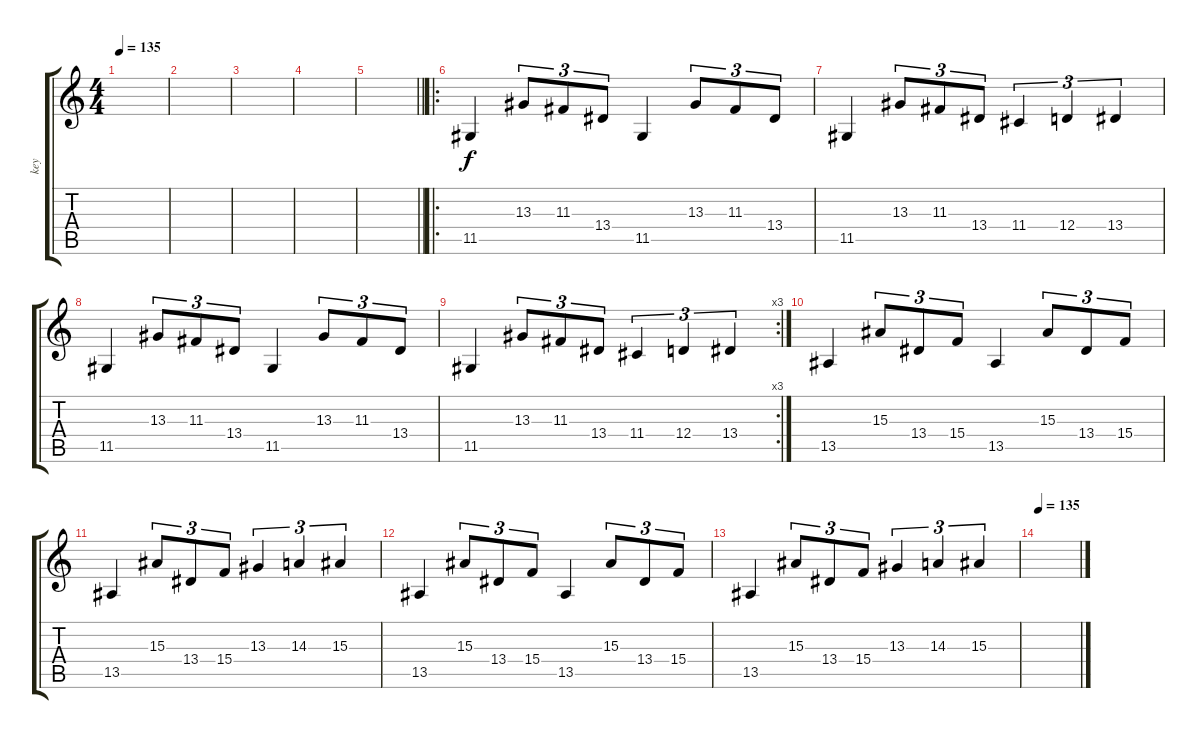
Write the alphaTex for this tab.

\track ("key" "key") {instrument reedorgan}
\staff {score tabs}
\tuning (E4 B3 G3 D3 A2 E2) {hide}
\ts (4 4)
\tempo 135
\clef g2
\ks c
|
|
|
|
\barLineRight lightlight
|
\ro
11.5.4{volume 16 instrument reedorgan} 13.3.8{tu (3 2)} 11.3.8{tu (3 2)} 13.4.8{tu (3 2)} 11.5.4 13.3.8{tu (3 2)} 11.3.8{tu (3 2)} 13.4.8{tu (3 2)} |
11.5.4 13.3.8{tu (3 2)} 11.3.8{tu (3 2)} 13.4.8{tu (3 2)} 11.4.4{tu (3 2)} 12.4.4{tu (3 2)} 13.4.4{tu (3 2)} |
11.5.4 13.3.8{tu (3 2)} 11.3.8{tu (3 2)} 13.4.8{tu (3 2)} 11.5.4 13.3.8{tu (3 2)} 11.3.8{tu (3 2)} 13.4.8{tu (3 2)} |
\rc 3
11.5.4 13.3.8{tu (3 2)} 11.3.8{tu (3 2)} 13.4.8{tu (3 2)} 11.4.4{tu (3 2)} 12.4.4{tu (3 2)} 13.4.4{tu (3 2)} |
13.5.4 15.3.8{tu (3 2)} 13.4.8{tu (3 2)} 15.4.8{tu (3 2)} 13.5.4 15.3.8{tu (3 2)} 13.4.8{tu (3 2)} 15.4.8{tu (3 2)} |
13.5.4 15.3.8{tu (3 2)} 13.4.8{tu (3 2)} 15.4.8{tu (3 2)} 13.3.4{tu (3 2)} 14.3.4{tu (3 2)} 15.3.4{tu (3 2)} |
13.5.4 15.3.8{tu (3 2)} 13.4.8{tu (3 2)} 15.4.8{tu (3 2)} 13.5.4 15.3.8{tu (3 2)} 13.4.8{tu (3 2)} 15.4.8{tu (3 2)} |
13.5.4 15.3.8{tu (3 2)} 13.4.8{tu (3 2)} 15.4.8{tu (3 2)} 13.3.4{tu (3 2)} 14.3.4{tu (3 2)} 15.3.4{tu (3 2)} |
\tempo 135
